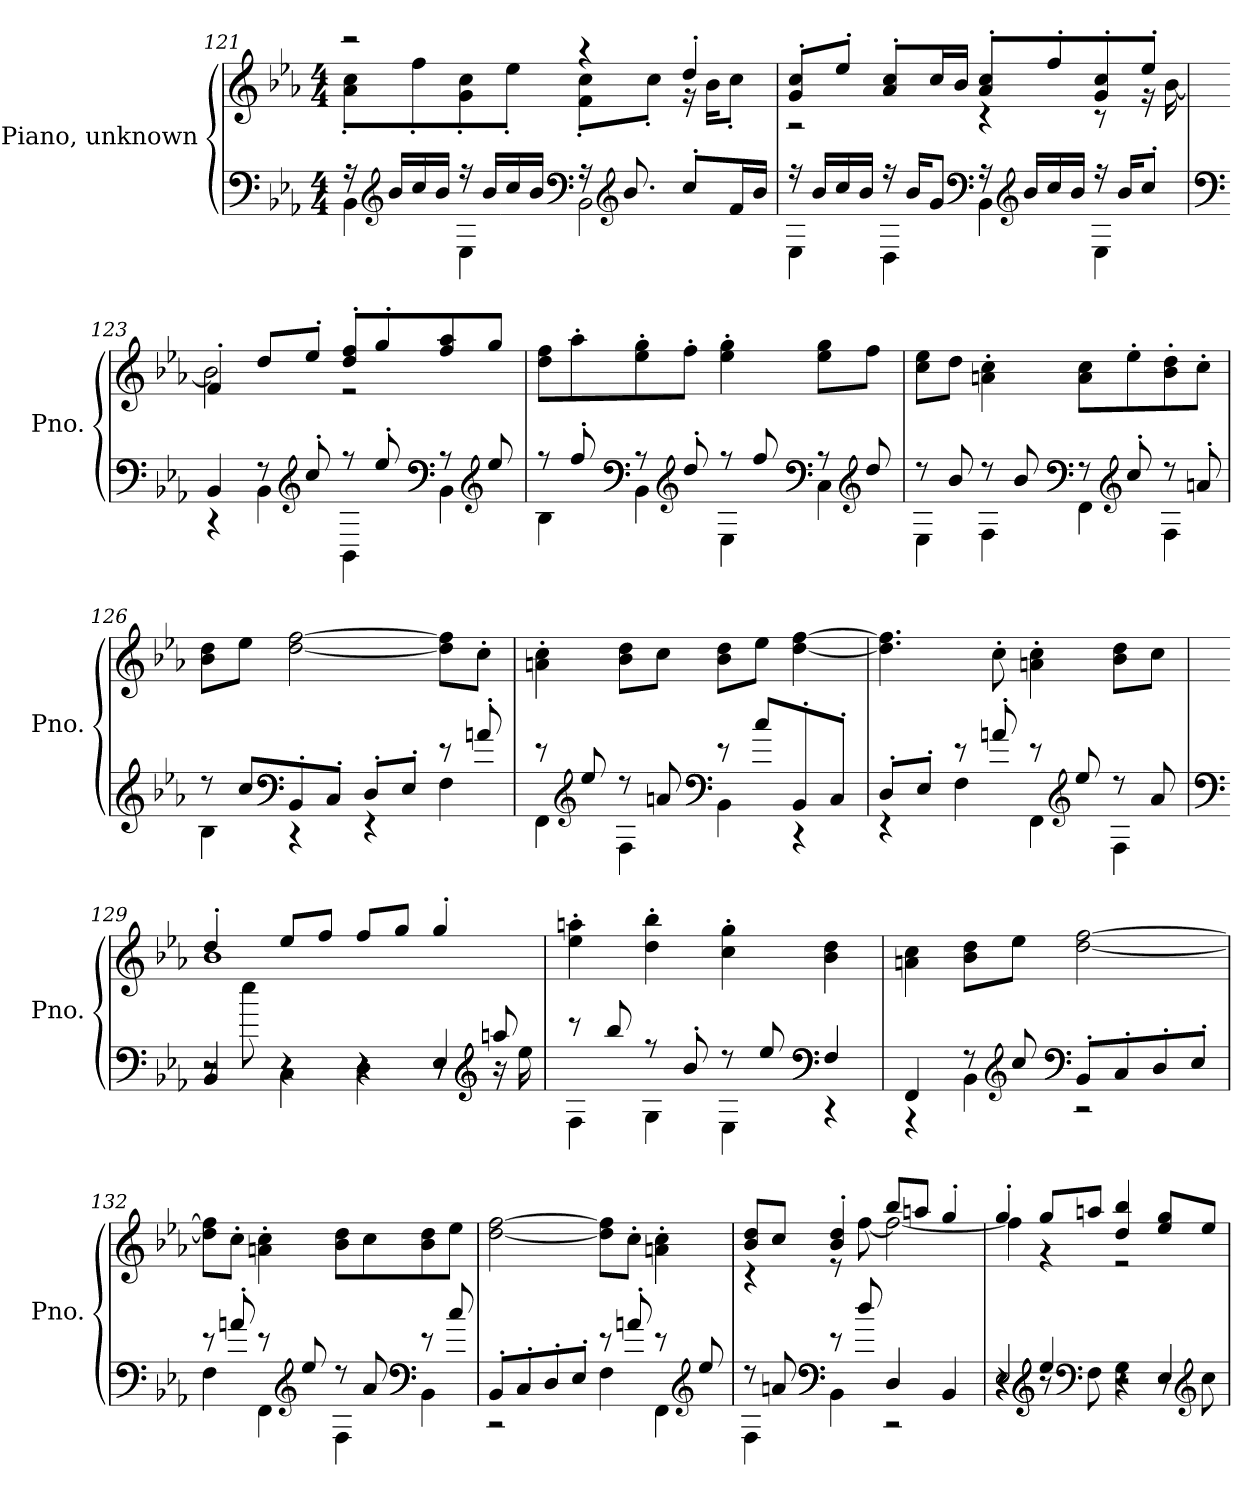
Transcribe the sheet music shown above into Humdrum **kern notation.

**kern	**kern
*part1	*part1
*staff2	*staff1
*I"Piano, unknown	*
*I'Pno.	*
!!LO:LB:g=z
*clefF4	*clefG2
*k[b-e-a-]	*k[b-e-a-]
*M4/4	*M4/4
=121	=121
*^	*^
16r	4BB-\	2r	8a-\' 8cc\'L
*clefG2	*	*	*
16b-/LL	.	.	.
16cc/	.	.	8ff'\
16b-/JJ	.	.	.
16r	4E-\	.	8g\' 8cc\'
16b-/LL	.	.	.
16cc/	.	.	8ee-'\J
16b-/JJ	.	.	.
*clefF4	*	*	*
16r	2BB-\	4r	8f\' 8cc\'L
*clefG2	*	*	*
8.b-/	.	.	.
.	.	.	8cc'\J
8cc'/L	.	4dd'/	16r
.	.	.	16b-\KL
16f/L	.	.	8cc'\J
16b-/JJ	.	.	.
=122	=122	=122	=122
16r	4E-\	8g/' 8cc/'L	2r
16b-/LL	.	.	.
16cc/	.	8ee-'/J	.
16b-/JJ	.	.	.
16r	4D\	8a-/' 8cc/'L	.
16b-/KL	.	.	.
8g/J	.	16cc/L	.
.	.	16b-/JJ	.
*clefF4	*	*	*
16r	4BB-\	8a-/' 8cc/'L	4r
*clefG2	*	*	*
16b-/LL	.	.	.
16cc/	.	8ff'/	.
16b-/JJ	.	.	.
16r	4E-\	8g/' 8cc/'	8r
16b-/KL	.	.	.
8cc'/J	.	8ee-'/J	16r
.	.	.	[16b-\
!!LO:LB:g=z	!!
=123	=123	=123	=123
*clefF4	*	*	*
4BB-/	4r	4f'/	2b-\]
8r	4BB-\	8dd/L	.
*clefG2	*	*	*
8cc'/	.	8ee-'/J	.
8r	4BB-\	8dd/' 8ff/'L	2r
8ee-'/	.	8gg'/	.
*clefF4	*	*	*
8r	4BB-\	8ff/ 8aa-/	.
*clefG2	*	*	*
8ee-/	.	8gg/J	.
*	*	*v	*v
=124	=124	=124
8r	4B-\	8dd\ 8ff\L
8ff'/	.	8aa-'\
*clefF4	*	*
8r	4BB-\	8ee-\' 8gg\'
*clefG2	*	*
8dd'/	.	8ff'\J
8r	4E-\	4ee-\' 4gg\'
8ff/	.	.
*clefF4	*	*
8r	4C\	8ee-\ 8gg\L
*clefG2	*	*
8dd/	.	8ff\J
!!LO:LB:g=z
=125	=125	=125
8r	4E-\	8cc\ 8ee-\L
8b-/	.	8dd\J
8r	4F\	4an\' 4cc\'
8b-/	.	.
*clefF4	*	*
8r	4FF\	8a\ 8cc\L
*clefG2	*	*
8cc'/	.	8ee-'\
8r	4F\	8b-\' 8dd\'
8an'/	.	8cc'\J
=126	=126	=126
8r	4B-\	8b-\ 8dd\L
8cc/L	.	8ee-\J
*clefF4	*	*
8BB-'/	4r	[2dd\ [2ff\
8C'/J	.	.
8D'/L	4r	.
8E-'/J	.	.
8r	4F\	8dd\] 8ff\]L
8an'/	.	8cc'\J
=127	=127	=127
8r	4FF\	4an\' 4cc\'
*clefG2	*	*
8ee-/	.	.
8r	4F\	8b-\ 8dd\L
8an/	.	8cc\J
*clefF4	*	*
8r	4BB-\	8b-\ 8dd\L
8cc/L	.	8ee-\J
8BB-'/	4r	[4dd\ [4ff\
8C'/J	.	.
!!LO:PB:g=z
=128	=128	=128
8D'/L	4r	4.dd\] 4.ff\]
8E-'/J	.	.
8r	4F\	.
8an'/	.	8cc'\
8r	4FF\	4an\' 4cc\'
*clefG2	*	*
8ee-/	.	.
8r	4F\	8b-\ 8dd\L
8a/	.	8cc\J
*v	*v	*
=129	=129
*clefF4	*
*^	*^
*	*^	*	*
2r	8r	4BB-/	4dd'/	1b-
.	8ee-\	.	.	.
.	4C\	4r	8ee-/L	.
.	.	.	8ff/J	.
4r	4D\	4r	8ff/L	.
.	.	.	8gg/J	.
8r	8r	4E-/	4gg'/	.
*clefG2	*	*	*	*
8aan/	16r	.	.	.
.	16ee-\	.	.	.
*	*v	*v	*	*
*	*	*v	*v
=130	=130	=130
8r	4F\	4ee-\' 4aan\'
8bb-/	.	.
8r	4G\	4dd\' 4bb-\'
8b-'/	.	.
8r	4E-\	4cc\' 4gg\'
8ee-/	.	.
*clefF4	*	*
4F/	4r	4b-\ 4dd\
!!LO:LB:g=z
=131	=131	=131
4FF/	4r	4an\ 4cc\
8r	4BB-\	8b-\ 8dd\L
*clefG2	*	*
8cc/	.	8ee-\J
*clefF4	*	*
8BB-'/L	2r	[2dd\ [2ff\
8C'/	.	.
8D'/	.	.
8E-'/J	.	.
=132	=132	=132
8r	4F\	8dd\] 8ff\]L
8an'/	.	8cc'\J
8r	4FF\	4an\' 4cc\'
*clefG2	*	*
8ee-/	.	.
8r	4F\	8b-\ 8dd\L
8a/	.	8cc\
*clefF4	*	*
8r	4BB-\	8b-\ 8dd\
8cc/	.	8ee-\J
=133	=133	=133
8BB-'/L	2r	[2dd\ [2ff\
8C'/	.	.
8D'/	.	.
8E-'/J	.	.
8r	4F\	8dd\] 8ff\]L
8an'/	.	8cc'\J
8r	4FF\	4an\' 4cc\'
*clefG2	*	*
8ee-/	.	.
!!LO:LB:g=z
=134	=134	=134
*	*	*^
8r	4F\	8b-/ 8dd/L	4r
8an/	.	8cc/J	.
*clefF4	*	*	*
8r	4BB-\	4b-/' 4dd/'	8r
8dd/	.	.	[8ff\
4D/	2r	8bb-/L	2ff\_
.	.	8aan/J	.
4BB-/	.	4gg'/	.
=135	=135	=135	=135
*	*^	*	*
4r	4r	2E-/	4gg'/	4ff\]
*clefG2	*	*	*	*
4ee-/	8r	.	8gg/L	4r
*clefF4	*	*	*	*
.	8F\	.	8aan/J	.
2r	4G\	4r	4dd/ 4bb-/	2r
.	8r	4E-/	8ee-/ 8gg/L	.
*clefG2	*	*	*	*
.	8cc\	.	8ee-/J	.
*v	*v	*v	*	*
*	*v	*v
=	=
*-	*-
